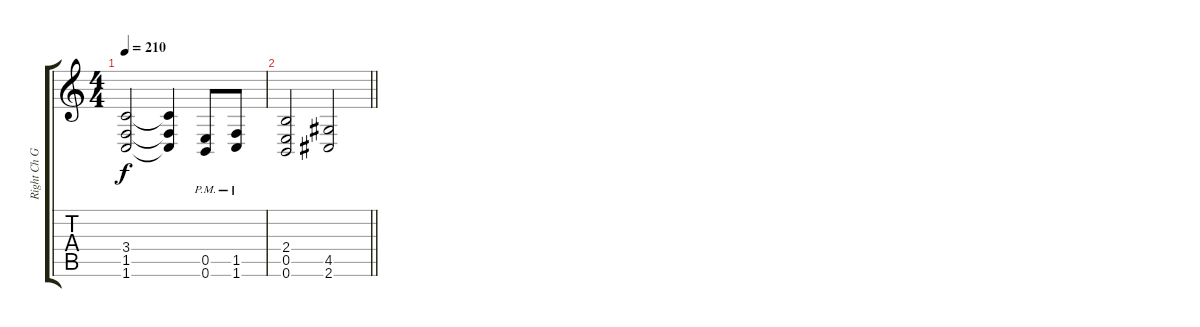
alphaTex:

\track ("Right Ch Guitar" "Right Ch G") {instrument distortionguitar}
\staff {score tabs}
\tuning (B3 Gb3 D3 A2 E2 B1) {hide}
\ts (4 4)
\tempo 210
\clef g2
\ks c
(3.4 1.5 1.6).2{dy f} (3.4{t} 1.5{t} 1.6{t}).4 (0.5{pm} 0.6{pm}).8 (1.5{pm} 1.6{pm}).8 |
\barLineRight lightlight
(2.4 0.5 0.6).2 (4.5 2.6).2
